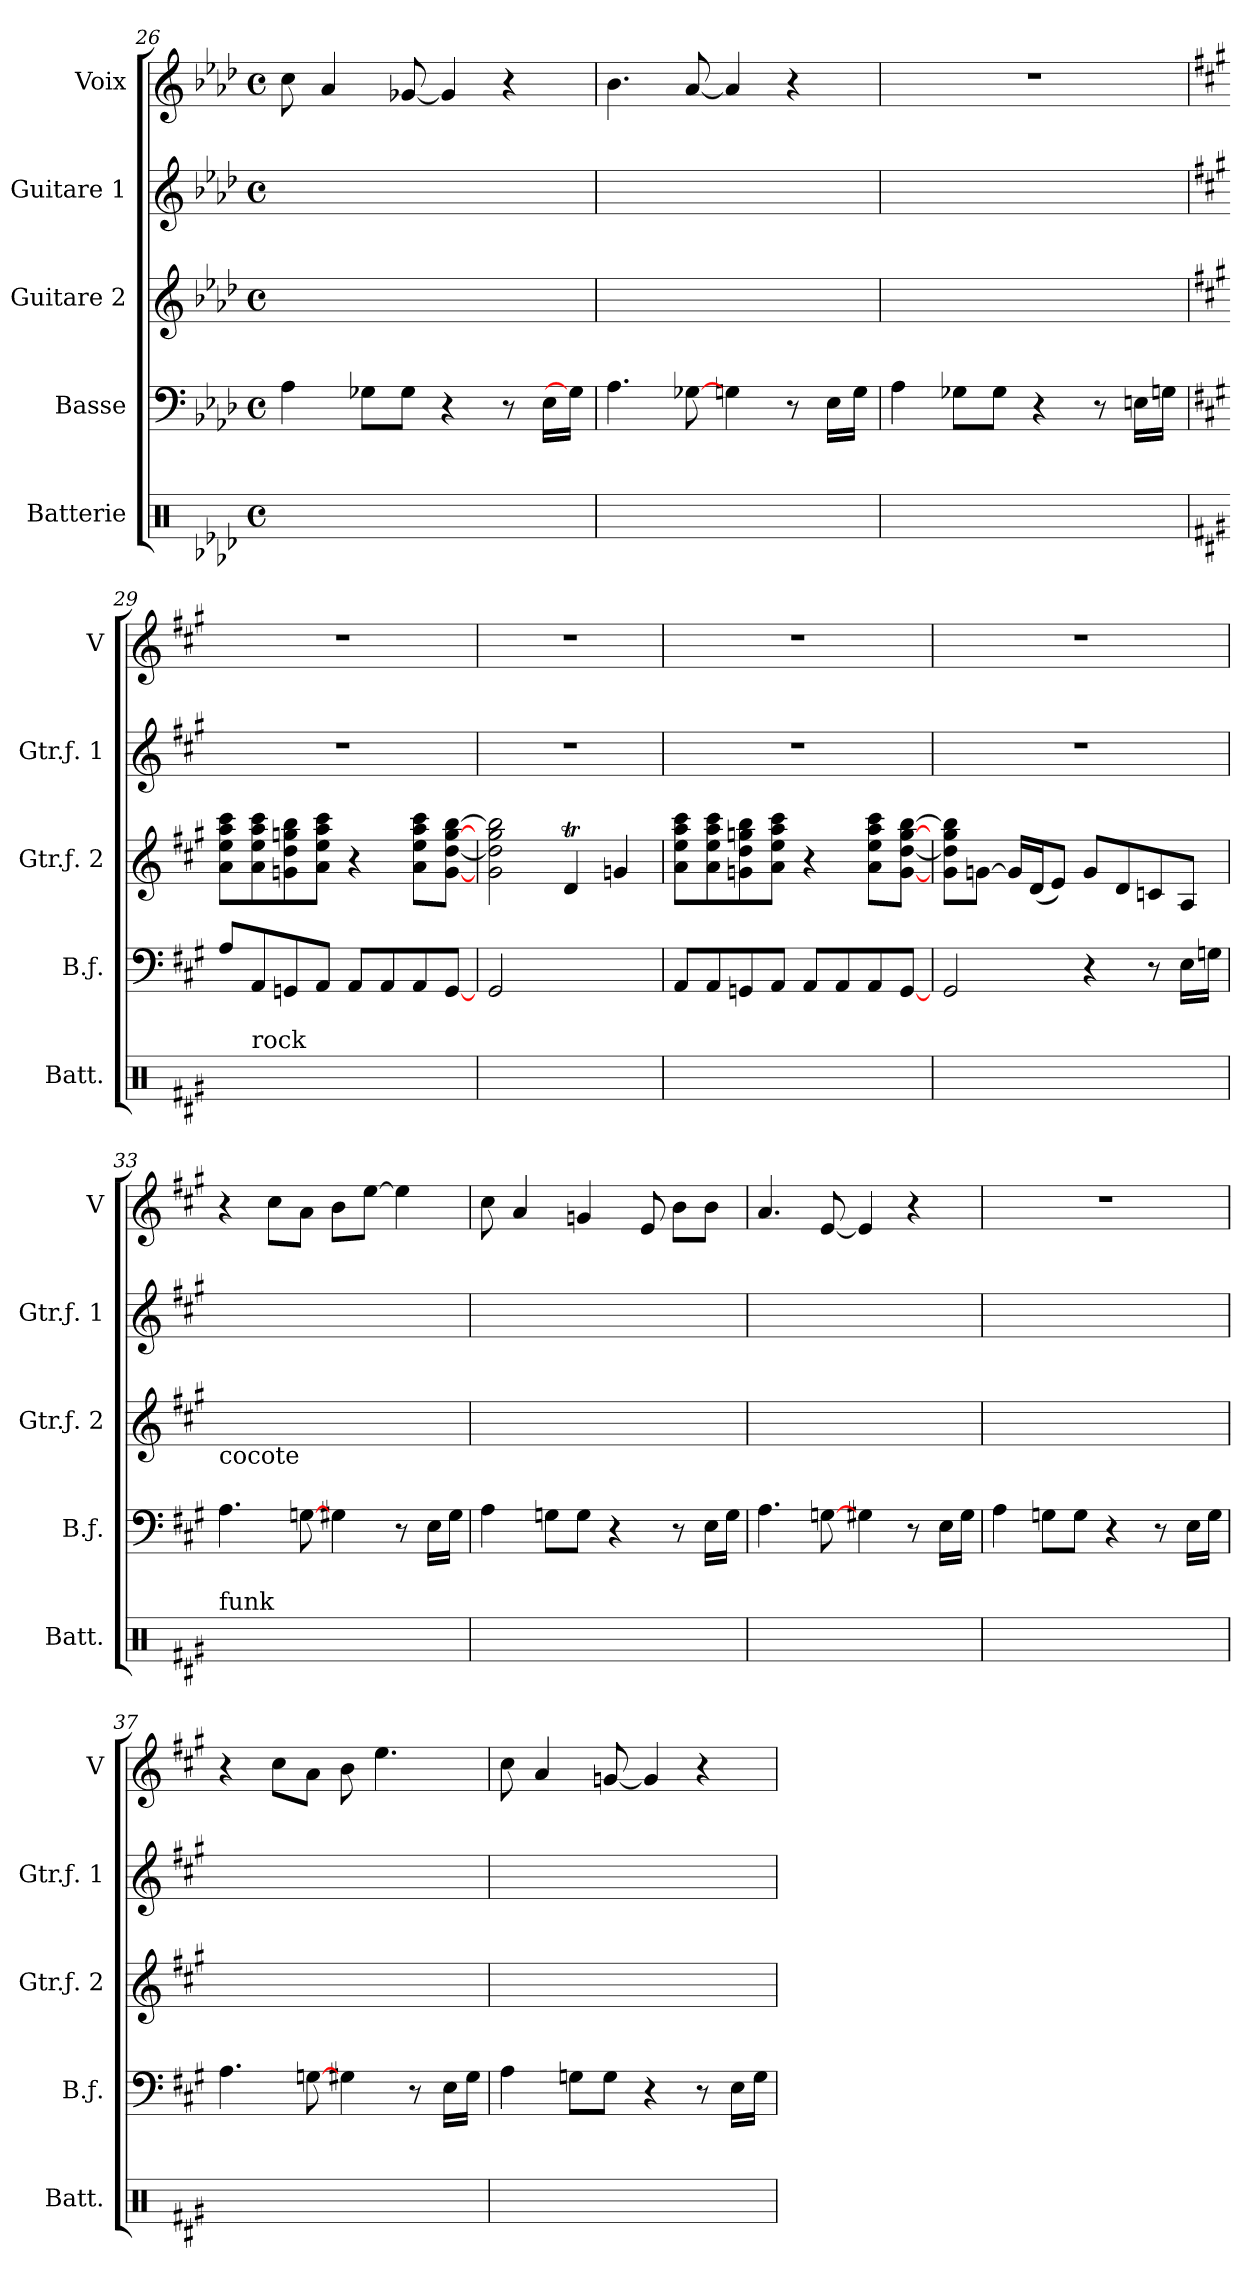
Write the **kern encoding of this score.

**kern	**kern	**kern	**kern	**kern
*part5	*part4	*part3	*part2	*part1
*staff5	*staff4	*staff3	*staff2	*staff1
*I"Batterie	*I"Basse	*I"Guitare  2	*I"Guitare 1	*I"Voix
*I'Batt.	*I'B.ƒ.	*I'Gtr.ƒ. 2	*I'Gtr.ƒ. 1	*I'V
*clefX	*clefF4	*clefG2	*clefG2	*clefG2
*	*ITrd7c12	*ITrd7c12	*ITrd7c12	*
*k[b-e-a-d-]	*k[b-e-a-d-]	*k[b-e-a-d-]	*k[b-e-a-d-]	*k[b-e-a-d-]
*A-:	*A-:	*A-:	*A-:	*A-:
*M4/4	*M4/4	*M4/4	*M4/4	*M4/4
*met(c)	*met(c)	*met(c)	*met(c)	*met(c)
=26	=26	=26	=26	=26
1Rccyy	4AA-\	1d-yy	1d-yy	8cc\
.	.	.	.	4a-/
.	8GG-X\L	.	.	.
.	8GG-\J	.	.	[8g-/
.	4r	.	.	4g-/]
.	8r	.	.	4r
.	16EE-\LL	.	.	.
.	16GG-\JJ]	.	.	.
=27	=27	=27	=27	=27
1Reeyy	4.AA-\	1d-yy	1d-yy	4.b-\
.	[8GG-X\	.	.	[8a-/
.	4GG\	.	.	4a-/]
.	8r	.	.	4r
.	16EE-\LL	.	.	.
.	16GG\JJ	.	.	.
=28	=28	=28	=28	=28
1Rddyy	4AA-\	1d-yy	1d-yy	1r
.	8GG-X\L	.	.	.
.	8GG-\J	.	.	.
.	4r	.	.	.
.	8r	.	.	.
.	16EEn\LL	.	.	.
.	16GGn\JJ	.	.	.
!!LO:LB:g=z
=29	=29	=29	=29	=29
*k[f#c#g#]	*k[f#c#g#]	*k[f#c#g#]	*k[f#c#g#]	*k[f#c#g#]
*A:	*A:	*A:	*A:	*A:
*^	*	*	*	*
1Reeyy	8ryy	8AA/L	8A\ 8e\ 8a\ 8cc#\L	1r	1r
!	!LO:TX:a:t=rock	!	!	!	!
.	2..ryy	8AAA/	8A\ 8e\ 8a\ 8cc#\	.	.
.	.	8GGGn/	8Gn\ 8d\ 8gn\ 8b\	.	.
.	.	8AAA/J	8A\ 8e\ 8a\ 8cc#\J	.	.
.	.	8AAA/L	4r	.	.
.	.	8AAA/	.	.	.
.	.	8AAA/	8A\ 8e\ 8a\ 8cc#\L	.	.
.	.	[8GGG/J	[8G\ [8d\ [8g\ [8b\J	.	.
*v	*v	*	*	*	*
=30	=30	=30	=30	=30
1Rccyy	2GGG#/	2G#\ 2d\] 2g#\ 2b\]	1r	1r
.	2ryy	4DT/	.	.
.	.	4Gn/	.	.
=31	=31	=31	=31	=31
1Reeyy	8AAA/L	8A\ 8e\ 8a\ 8cc#\L	1r	1r
.	8AAA/	8A\ 8e\ 8a\ 8cc#\	.	.
.	8GGGn/	8Gn\ 8d\ 8gn\ 8b\	.	.
.	8AAA/J	8A\ 8e\ 8a\ 8cc#\J	.	.
.	8AAA/L	4r	.	.
.	8AAA/	.	.	.
.	8AAA/	8A\ 8e\ 8a\ 8cc#\L	.	.
.	[8GGG/J	[8G\ [8d\ [8g\ [8b\J	.	.
=32	=32	=32	=32	=32
1Rddyy	2GGG#/	8G#\ 8d\] 8g#\ 8b\]L	1r	1r
.	.	[8Gn\J	.	.
.	.	16G/LL]	.	.
.	.	(<16D/J	.	.
.	.	8E/J)	.	.
.	4r	8G/L	.	.
.	.	8D/	.	.
.	8r	8Cn/	.	.
.	16EE\LL	8AA/J	.	.
.	16GGn\JJ	.	.	.
!!LO:PB:g=z
=33	=33	=33	=33	=33
!	!	!LO:TX:b:t=cocote	!	!
!LO:TX:a:t=funk	!	!	!	!
1Reeyy	4.AA\	1G#yy	1G#yy	4r
.	.	.	.	8cc#\L
.	[8GGn\	.	.	8a\J
.	4GG#\	.	.	8b\L
.	.	.	.	[8ee\J
.	8r	.	.	4ee\]
.	16EE\LL	.	.	.
.	16GG#\JJ	.	.	.
=34	=34	=34	=34	=34
1Rccyy	4AA\	1F#yy	1F#yy	8cc#\
.	.	.	.	4a/
.	8GGn\L	.	.	.
.	8GG\J	.	.	4gn/
.	4r	.	.	.
.	.	.	.	8e/
.	8r	.	.	8b\L
.	16EE\LL	.	.	8b\J
.	16GG\JJ	.	.	.
=35	=35	=35	=35	=35
1Reeyy	4.AA\	1G#yy	1G#yy	4.a/
.	[8GGn\	.	.	[8e/
.	4GG#\	.	.	4e/]
.	8r	.	.	4r
.	16EE\LL	.	.	.
.	16GG#\JJ	.	.	.
=36	=36	=36	=36	=36
1Rddyy	4AA\	1F#yy	1F#yy	1r
.	8GGn\L	.	.	.
.	8GG\J	.	.	.
.	4r	.	.	.
.	8r	.	.	.
.	16EE\LL	.	.	.
.	16GG\JJ	.	.	.
!!LO:LB:g=z
=37	=37	=37	=37	=37
1Reeyy	4.AA\	1G#yy	1G#yy	4r
.	.	.	.	8cc#\L
.	[8GGn\	.	.	8a\J
.	4GG#\	.	.	8b\
.	.	.	.	4.ee\
.	8r	.	.	.
.	16EE\LL	.	.	.
.	16GG#\JJ	.	.	.
=38	=38	=38	=38	=38
1Rccyy	4AA\	1F#yy	1F#yy	8cc#\
.	.	.	.	4a/
.	8GGn\L	.	.	.
.	8GG\J	.	.	[8gn/
.	4r	.	.	4g/]
.	8r	.	.	4r
.	16EE\LL	.	.	.
.	16GG\JJ	.	.	.
=	=	=	=	=
*-	*-	*-	*-	*-
